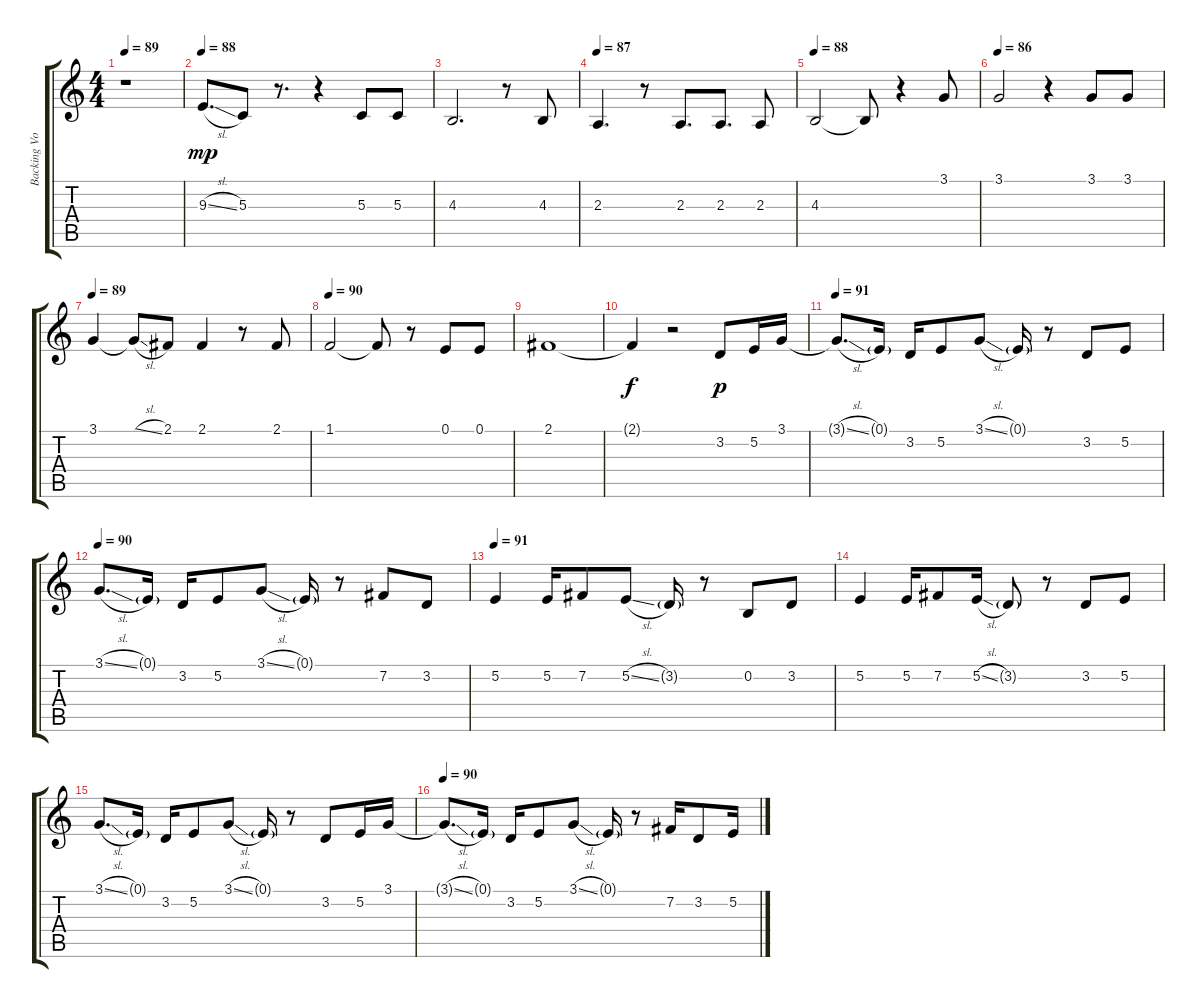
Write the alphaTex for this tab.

\track ("Backing Vocals" "Backing Vo") {instrument viola}
\staff {score tabs}
\tuning (E4 B3 G3 D3 A2 E2) {hide}
\ts (4 4)
\tempo 89
\clef g2
\ks c
r.1{dy mp} |
\tempo 88
9.3{sl}.8{d} 5.3.8 r.8{d} r.4 5.3.8 5.3.8 |
4.3.2{d} r.8 4.3.8 |
\tempo 87
2.3.4{d} r.8 2.3.8{d} 2.3.8{d} 2.3.8 |
\tempo 88
4.3.2 4.3{t}.8 r.4 3.1.8 |
\tempo 86
3.1.2 r.4 3.1.8 3.1.8 |
\tempo 89
3.1.4 3.1{sl t}.8 2.1.8 2.1.4 r.8 2.1.8 |
\tempo 90
1.1.2 1.1{t}.8 r.8 0.1.8 0.1.8 |
2.1.1 |
2.1{t}.4{dy f} r.2 3.2.8{dy p} 5.2.16 3.1.16 |
\tempo 91
3.1{sl t}.8{d} 0.1{g}.16 3.2.16 5.2.8 3.1{sl}.8 0.1{g}.16 r.8 3.2.8 5.2.8 |
\tempo 90
3.1{sl}.8{d} 0.1{g}.16 3.2.16 5.2.8 3.1{sl}.8 0.1{g}.16 r.8 7.2.8 3.2.8 |
\tempo 91
5.2.4 5.2.16 7.2.8 5.2{sl}.8 3.2{g}.16 r.8 0.2.8 3.2.8 |
5.2.4 5.2.16 7.2.8 5.2{sl}.16 3.2{g}.8 r.8 3.2.8 5.2.8 |
3.1{sl}.8{d} 0.1{g}.16 3.2.16 5.2.8 3.1{sl}.8 0.1{g}.16 r.8 3.2.8 5.2.16 3.1.16 |
\tempo 90
3.1{sl t}.8{d} 0.1{g}.16 3.2.16 5.2.8 3.1{sl}.8 0.1{g}.16 r.8 7.2.16 3.2.8 5.2.16
